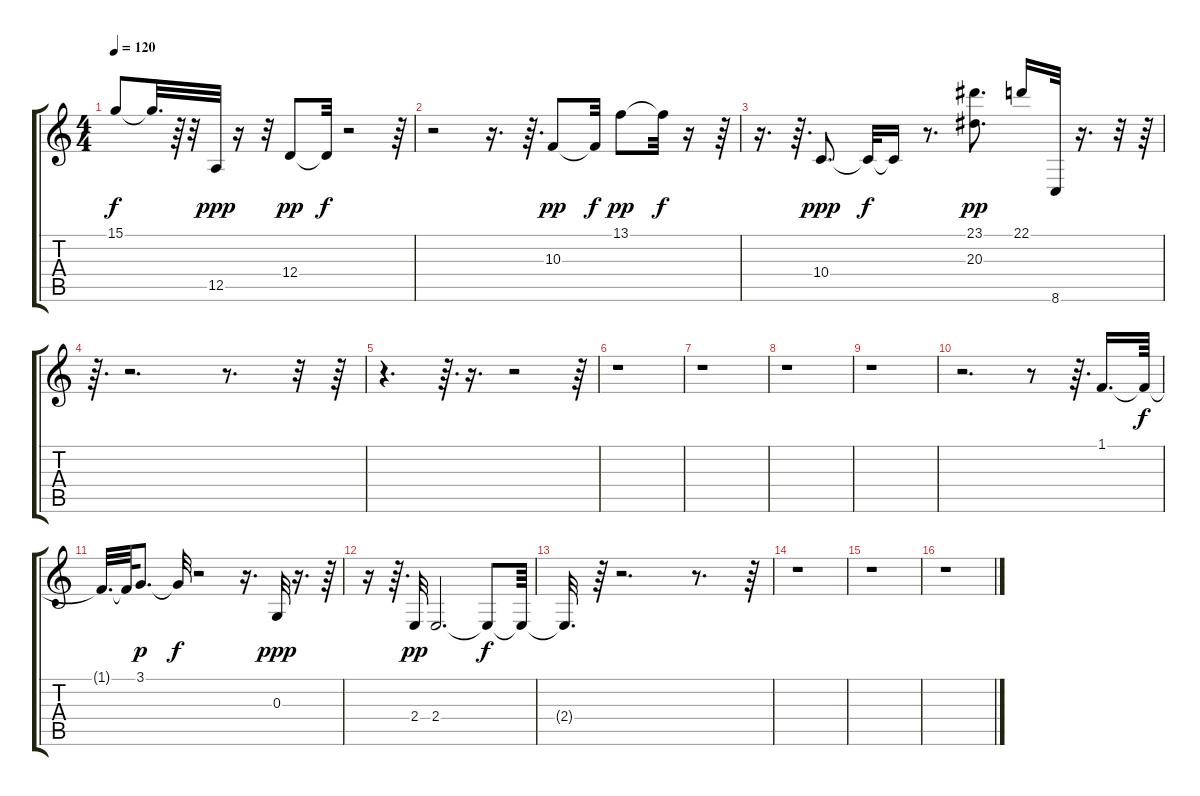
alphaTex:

\track "" {instrument acousticgrandpiano}
\staff {score tabs}
\tuning (E4 B3 G3 D3 A2 E2) {hide}
\ts (4 4)
\tempo 120
\clef g2
\ks c
15.1{t}.8{dy f} 15.1{t}.32{d} r.64 r.32 12.5.32{dy ppp} r.16 r.32 12.4.8{dy pp} 12.4{t}.32{dy f} r.2 r.64 |
r.2 r.16{d} r.64{d} 10.3.8{dy pp} 10.3{t}.32{dy f} 13.1.8{dy pp} 13.1{t}.32{dy f} r.16 r.64 |
r.16{d} r.64{d} 10.4.8{d dy ppp} 10.4{t}.32{dy f} 10.4{t}.16 r.8{d} (23.1 20.3).8{d dy pp} 22.1.16 8.6.32 r.16{d} r.32 r.64 |
r.64{d} r.2{d} r.8{d} r.32 r.64 |
r.4{d} r.64{d} r.16{d} r.2 r.64 |
r.1 |
r.1 |
r.1 |
r.1 |
r.2{d} r.8 r.64{d} 1.1.16{d} 1.1{t}.64{dy f} |
1.1{t}.32{d} 1.1{t}.64 3.1.8{d dy p} 3.1{t}.32{dy f} r.2 r.16{d} 0.3.32{dy ppp} r.16{d} r.64 |
r.16 r.64{d} 2.4.32{dy pp} 2.4.2{d} 2.4{t}.8{dy f} 2.4{t}.64 |
2.4{t}.32{d} r.64 r.2{d} r.8{d} r.64 |
r.1 |
r.1 |
r.1
